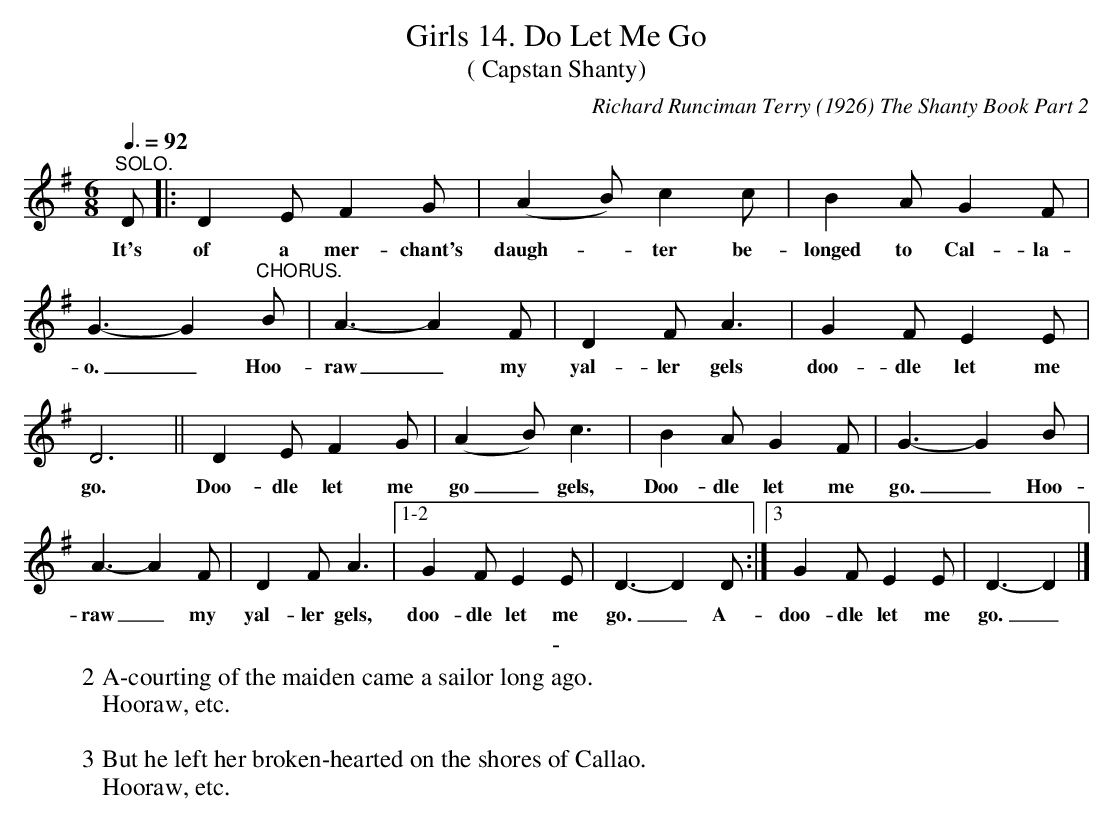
X:1
T:14. Do Let Me Go, Girls
T:( Capstan Shanty)
C:Richard Runciman Terry (1926) The Shanty Book Part 2
L:1/8
Q:3/8=92
M:6/8
K:G
"^SOLO." D |: D2 E F2 G | (A2 B) c2 c | B2 A G2 F | G3-G2 "^CHORUS." B |
w: It's | of a mer-chant's | daugh-*ter be- | longed to Cal-la- | o._ Hoo- |
A3-A2 F | D2 F A3 | G2 F E2 E | D6 ||
w: raw_ my | yal-ler gels | doo-dle let me | go. |
D2 E F2 G | (A2 B) c3 | B2 A G2 F |
w: Doo-dle let me | go_ gels, | Doo-dle let me |
G3-G2 B | A3-A2 F | D2 F A3 |1-2 G2 F E2 E | D3-D2 D :|3 G2 F E2 E | D3-D2 |]
w: go._ Hoo- | raw_ my | yal-ler gels, | doo-dle let me go._ A-| doo-dle let me go._|
T: -
W: 2 A-courting of the maiden came a sailor long ago.
W: Hooraw, etc.
W:
W:3 But he left her broken-hearted on the shores of Callao.
W: Hooraw, etc.
